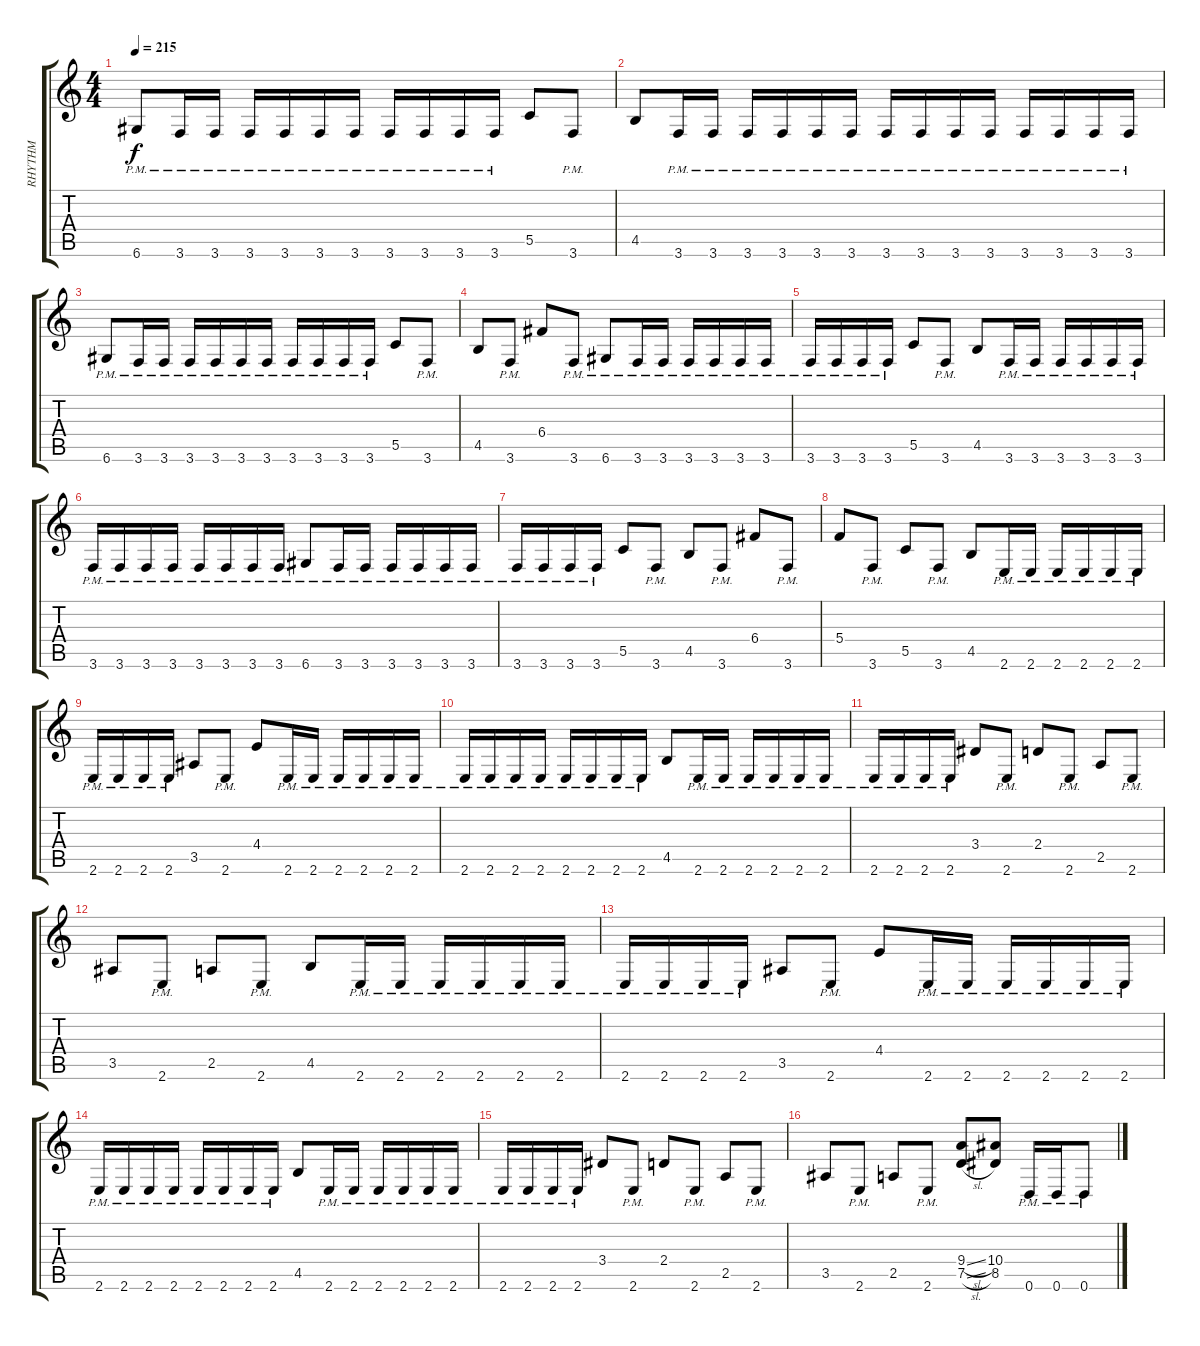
\track ("RHYTHM" "RHYTHM") {instrument distortionguitar}
\staff {score tabs}
\tuning (D4 A3 F3 C3 G2 D2) {hide}
\ts (4 4)
\tempo 215
\clef g2
\ks c
6.6{pm}.8{dy f} 3.6{pm}.16 3.6{pm}.16 3.6{pm}.16 3.6{pm}.16 3.6{pm}.16 3.6{pm}.16 3.6{pm}.16 3.6{pm}.16 3.6{pm}.16 3.6{pm}.16 5.5.8 3.6{pm}.8 |
4.5.8 3.6{pm}.16 3.6{pm}.16 3.6{pm}.16 3.6{pm}.16 3.6{pm}.16 3.6{pm}.16 3.6{pm}.16 3.6{pm}.16 3.6{pm}.16 3.6{pm}.16 3.6{pm}.16 3.6{pm}.16 3.6{pm}.16 3.6{pm}.16 |
6.6{pm}.8 3.6{pm}.16 3.6{pm}.16 3.6{pm}.16 3.6{pm}.16 3.6{pm}.16 3.6{pm}.16 3.6{pm}.16 3.6{pm}.16 3.6{pm}.16 3.6{pm}.16 5.5.8 3.6{pm}.8 |
4.5.8 3.6{pm}.8 6.4.8 3.6{pm}.8 6.6{pm}.8 3.6{pm}.16 3.6{pm}.16 3.6{pm}.16 3.6{pm}.16 3.6{pm}.16 3.6{pm}.16 |
3.6{pm}.16 3.6{pm}.16 3.6{pm}.16 3.6{pm}.16 5.5.8 3.6{pm}.8 4.5.8 3.6{pm}.16 3.6{pm}.16 3.6{pm}.16 3.6{pm}.16 3.6{pm}.16 3.6{pm}.16 |
3.6{pm}.16 3.6{pm}.16 3.6{pm}.16 3.6{pm}.16 3.6{pm}.16 3.6{pm}.16 3.6{pm}.16 3.6{pm}.16 6.6{pm}.8 3.6{pm}.16 3.6{pm}.16 3.6{pm}.16 3.6{pm}.16 3.6{pm}.16 3.6{pm}.16 |
3.6{pm}.16 3.6{pm}.16 3.6{pm}.16 3.6{pm}.16 5.5.8 3.6{pm}.8 4.5.8 3.6{pm}.8 6.4.8 3.6{pm}.8 |
5.4.8 3.6{pm}.8 5.5.8 3.6{pm}.8 4.5.8 2.6{pm}.16 2.6{pm}.16 2.6{pm}.16 2.6{pm}.16 2.6{pm}.16 2.6{pm}.16 |
2.6{pm}.16 2.6{pm}.16 2.6{pm}.16 2.6{pm}.16 3.5.8 2.6{pm}.8 4.4.8 2.6{pm}.16 2.6{pm}.16 2.6{pm}.16 2.6{pm}.16 2.6{pm}.16 2.6{pm}.16 |
2.6{pm}.16 2.6{pm}.16 2.6{pm}.16 2.6{pm}.16 2.6{pm}.16 2.6{pm}.16 2.6{pm}.16 2.6{pm}.16 4.5.8 2.6{pm}.16 2.6{pm}.16 2.6{pm}.16 2.6{pm}.16 2.6{pm}.16 2.6{pm}.16 |
2.6{pm}.16 2.6{pm}.16 2.6{pm}.16 2.6{pm}.16 3.4.8 2.6{pm}.8 2.4.8 2.6{pm}.8 2.5.8 2.6{pm}.8 |
3.5.8 2.6{pm}.8 2.5.8 2.6{pm}.8 4.5.8 2.6{pm}.16 2.6{pm}.16 2.6{pm}.16 2.6{pm}.16 2.6{pm}.16 2.6{pm}.16 |
2.6{pm}.16 2.6{pm}.16 2.6{pm}.16 2.6{pm}.16 3.5.8 2.6{pm}.8 4.4.8 2.6{pm}.16 2.6{pm}.16 2.6{pm}.16 2.6{pm}.16 2.6{pm}.16 2.6{pm}.16 |
2.6{pm}.16 2.6{pm}.16 2.6{pm}.16 2.6{pm}.16 2.6{pm}.16 2.6{pm}.16 2.6{pm}.16 2.6{pm}.16 4.5.8 2.6{pm}.16 2.6{pm}.16 2.6{pm}.16 2.6{pm}.16 2.6{pm}.16 2.6{pm}.16 |
2.6{pm}.16 2.6{pm}.16 2.6{pm}.16 2.6{pm}.16 3.4.8 2.6{pm}.8 2.4.8 2.6{pm}.8 2.5.8 2.6{pm}.8 |
3.5.8 2.6{pm}.8 2.5.8 2.6{pm}.8 (9.4{sl} 7.5{sl}).8 (10.4 8.5).8 0.6{pm}.16 0.6{pm}.16 0.6{pm}.8
